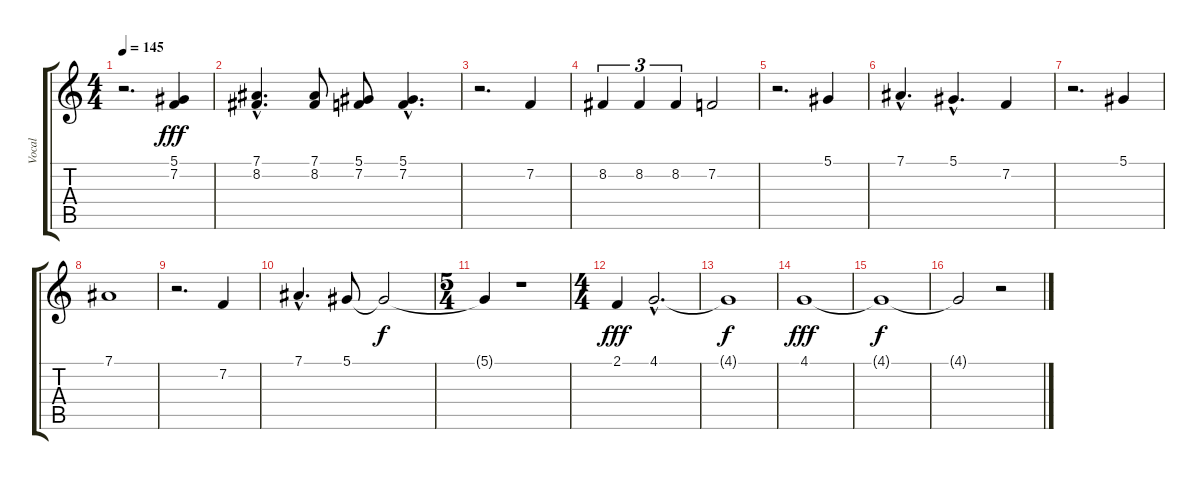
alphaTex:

\track ("Vocal" "Vocal") {instrument flute}
\staff {score tabs}
\tuning (Eb4 Bb3 Gb3 Db3 Ab2 Eb2) {hide}
\ts (4 4)
\tempo 145
\clef g2
\ks c
r.2{d dy fff} (5.1 7.2).4 |
(7.1{hac} 8.2{hac}).4{d} (7.1 8.2).8 (5.1 7.2).8 (5.1{hac} 7.2{hac}).4{d} |
r.2{d} 7.2.4 |
8.2.4{tu (3 2)} 8.2.4{tu (3 2)} 8.2.4{tu (3 2)} 7.2.2 |
r.2{d} 5.1.4 |
7.1{hac}.4{d} 5.1{hac}.4{d} 7.2.4 |
r.2{d} 5.1.4 |
7.1.1 |
r.2{d} 7.2.4 |
7.1{hac}.4{d} 5.1.8 5.1{t}.2{dy f} |
\ts (5 4)
5.1{t}.4 r.1 |
\ts (4 4)
2.1.4{dy fff} 4.1{hac}.2{d} |
4.1{t}.1{dy f} |
4.1.1{dy fff} |
4.1{t}.1{dy f} |
4.1{t}.2 r.2
